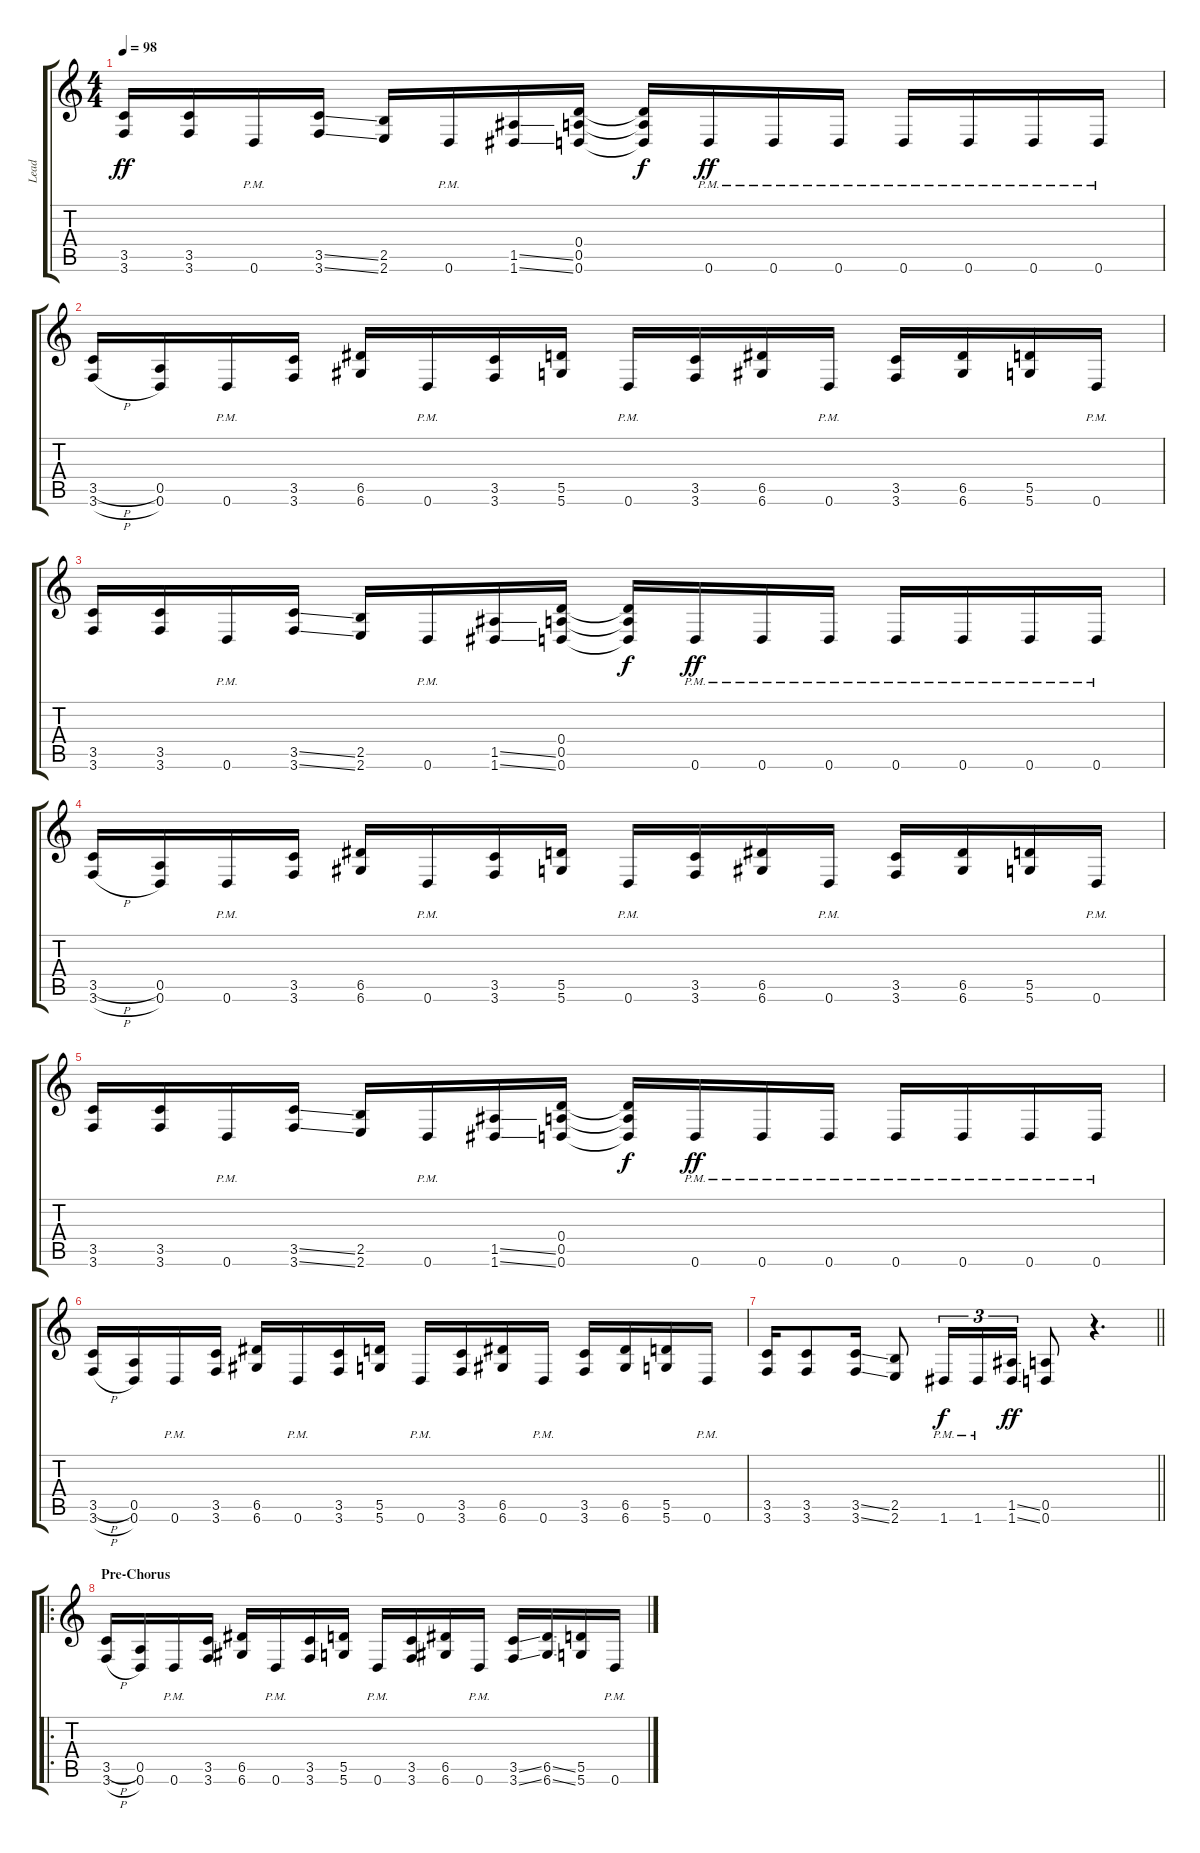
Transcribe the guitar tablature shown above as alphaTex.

\track ("Lead" "Lead") {instrument distortionguitar}
\staff {score tabs}
\tuning (E4 B3 G3 D3 A2 D2) {hide}
\ts (4 4)
\tempo 98
\clef g2
\ks c
(3.5 3.6).16{dy ff} (3.5 3.6).16 0.6{pm}.16 (3.5{ss} 3.6{ss}).16 (2.5 2.6).16 0.6{pm}.16 (1.5{ss} 1.6{ss}).16 (0.4 0.5 0.6).16 (0.4{t} 0.5{t} 0.6{t}).16{dy f} 0.6{pm}.16{dy ff} 0.6{pm}.16 0.6{pm}.16 0.6{pm}.16 0.6{pm}.16 0.6{pm}.16 0.6{pm}.16 |
(3.5{h} 3.6{h}).16 (0.5 0.6).16 0.6{pm}.16 (3.5 3.6).16 (6.5 6.6).16 0.6{pm}.16 (3.5 3.6).16 (5.5 5.6).16 0.6{pm}.16 (3.5 3.6).16 (6.5 6.6).16 0.6{pm}.16 (3.5 3.6).16 (6.5 6.6).16 (5.5 5.6).16 0.6{pm}.16 |
(3.5 3.6).16 (3.5 3.6).16 0.6{pm}.16 (3.5{ss} 3.6{ss}).16 (2.5 2.6).16 0.6{pm}.16 (1.5{ss} 1.6{ss}).16 (0.4 0.5 0.6).16 (0.4{t} 0.5{t} 0.6{t}).16{dy f} 0.6{pm}.16{dy ff} 0.6{pm}.16 0.6{pm}.16 0.6{pm}.16 0.6{pm}.16 0.6{pm}.16 0.6{pm}.16 |
(3.5{h} 3.6{h}).16 (0.5 0.6).16 0.6{pm}.16 (3.5 3.6).16 (6.5 6.6).16 0.6{pm}.16 (3.5 3.6).16 (5.5 5.6).16 0.6{pm}.16 (3.5 3.6).16 (6.5 6.6).16 0.6{pm}.16 (3.5 3.6).16 (6.5 6.6).16 (5.5 5.6).16 0.6{pm}.16 |
(3.5 3.6).16 (3.5 3.6).16 0.6{pm}.16 (3.5{ss} 3.6{ss}).16 (2.5 2.6).16 0.6{pm}.16 (1.5{ss} 1.6{ss}).16 (0.4 0.5 0.6).16 (0.4{t} 0.5{t} 0.6{t}).16{dy f} 0.6{pm}.16{dy ff} 0.6{pm}.16 0.6{pm}.16 0.6{pm}.16 0.6{pm}.16 0.6{pm}.16 0.6{pm}.16 |
(3.5{h} 3.6{h}).16 (0.5 0.6).16 0.6{pm}.16 (3.5 3.6).16 (6.5 6.6).16 0.6{pm}.16 (3.5 3.6).16 (5.5 5.6).16 0.6{pm}.16 (3.5 3.6).16 (6.5 6.6).16 0.6{pm}.16 (3.5 3.6).16 (6.5 6.6).16 (5.5 5.6).16 0.6{pm}.16 |
\barLineRight lightlight
(3.5 3.6).16 (3.5 3.6).8 (3.5{ss} 3.6{ss}).16 (2.5 2.6).8 1.6{pm}.16{tu (3 2) dy f} 1.6{pm}.16{tu (3 2)} (1.5{ss} 1.6{ss}).16{tu (3 2) dy ff} (0.5 0.6).8 r.4{d} |
\ro
\section ("" "Pre-Chorus")
(3.5{h} 3.6{h}).16 (0.5 0.6).16 0.6{pm}.16 (3.5 3.6).16 (6.5 6.6).16 0.6{pm}.16 (3.5 3.6).16 (5.5 5.6).16 0.6{pm}.16 (3.5 3.6).16 (6.5 6.6).16 0.6{pm}.16 (3.5{ss} 3.6{ss}).16 (6.5{ss} 6.6{ss}).16 (5.5 5.6).16 0.6{pm}.16
